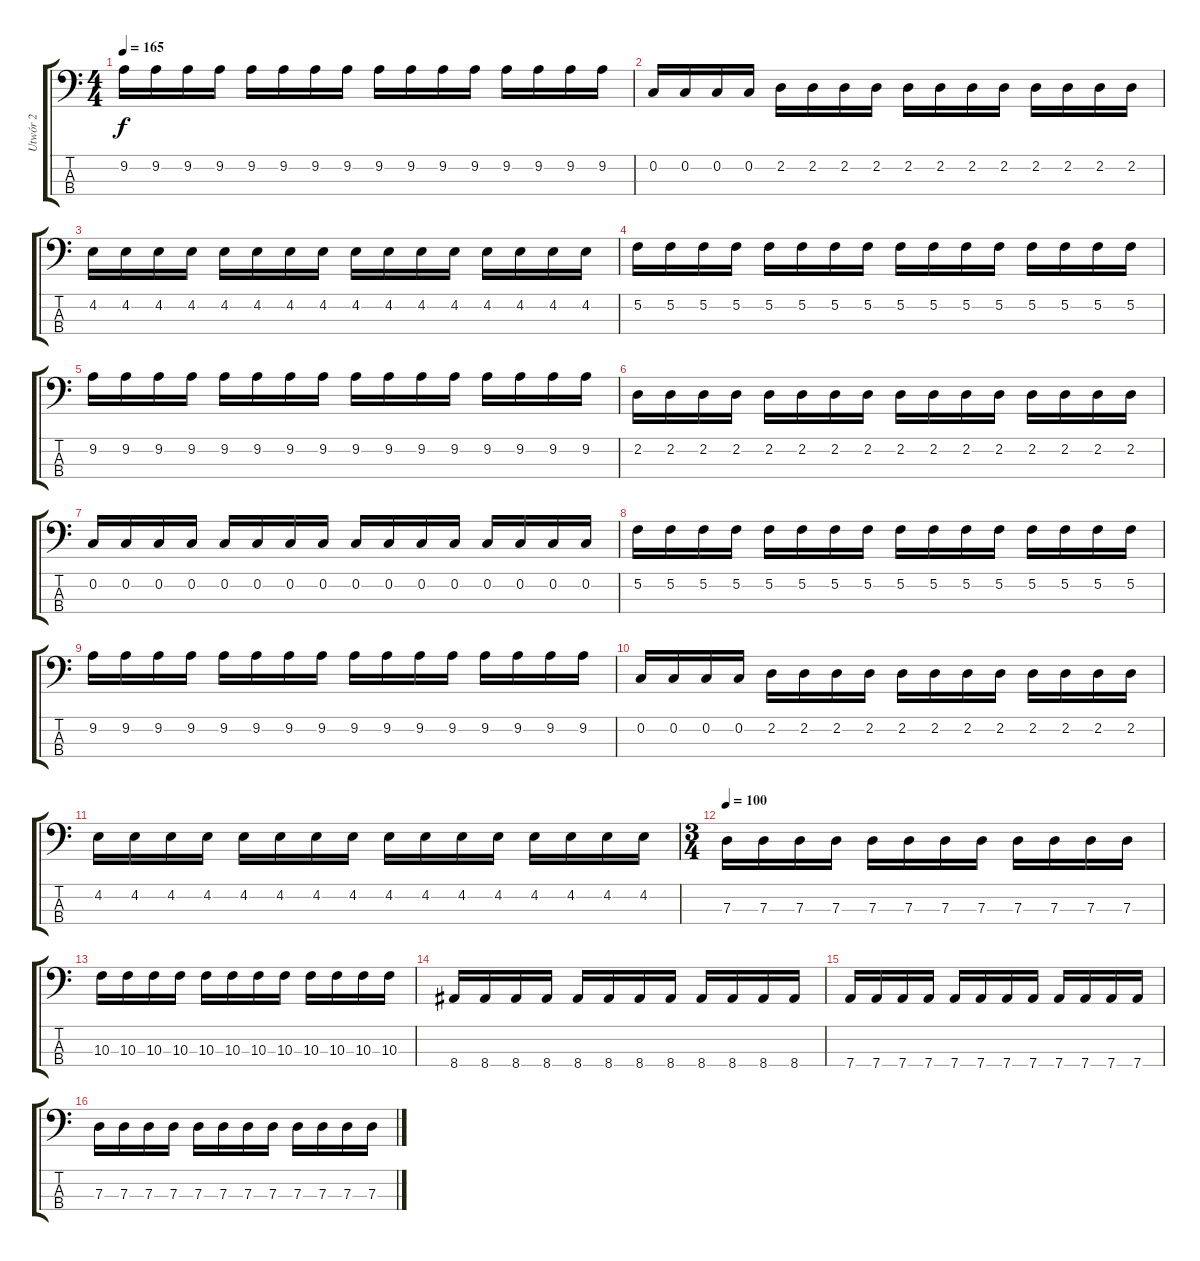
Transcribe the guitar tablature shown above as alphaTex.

\track ("Utwór 2" "Utwór 2") {instrument electricbassfinger}
\staff {score tabs}
\tuning (F2 C2 G1 D1) {hide}
\ts (4 4)
\tempo 165
\clef f4
\ks c
9.2.16{dy f} 9.2.16 9.2.16 9.2.16 9.2.16 9.2.16 9.2.16 9.2.16 9.2.16 9.2.16 9.2.16 9.2.16 9.2.16 9.2.16 9.2.16 9.2.16 |
0.2.16 0.2.16 0.2.16 0.2.16 2.2.16 2.2.16 2.2.16 2.2.16 2.2.16 2.2.16 2.2.16 2.2.16 2.2.16 2.2.16 2.2.16 2.2.16 |
4.2.16 4.2.16 4.2.16 4.2.16 4.2.16 4.2.16 4.2.16 4.2.16 4.2.16 4.2.16 4.2.16 4.2.16 4.2.16 4.2.16 4.2.16 4.2.16 |
5.2.16 5.2.16 5.2.16 5.2.16 5.2.16 5.2.16 5.2.16 5.2.16 5.2.16 5.2.16 5.2.16 5.2.16 5.2.16 5.2.16 5.2.16 5.2.16 |
9.2.16 9.2.16 9.2.16 9.2.16 9.2.16 9.2.16 9.2.16 9.2.16 9.2.16 9.2.16 9.2.16 9.2.16 9.2.16 9.2.16 9.2.16 9.2.16 |
2.2.16 2.2.16 2.2.16 2.2.16 2.2.16 2.2.16 2.2.16 2.2.16 2.2.16 2.2.16 2.2.16 2.2.16 2.2.16 2.2.16 2.2.16 2.2.16 |
0.2.16 0.2.16 0.2.16 0.2.16 0.2.16 0.2.16 0.2.16 0.2.16 0.2.16 0.2.16 0.2.16 0.2.16 0.2.16 0.2.16 0.2.16 0.2.16 |
5.2.16 5.2.16 5.2.16 5.2.16 5.2.16 5.2.16 5.2.16 5.2.16 5.2.16 5.2.16 5.2.16 5.2.16 5.2.16 5.2.16 5.2.16 5.2.16 |
9.2.16 9.2.16 9.2.16 9.2.16 9.2.16 9.2.16 9.2.16 9.2.16 9.2.16 9.2.16 9.2.16 9.2.16 9.2.16 9.2.16 9.2.16 9.2.16 |
0.2.16 0.2.16 0.2.16 0.2.16 2.2.16 2.2.16 2.2.16 2.2.16 2.2.16 2.2.16 2.2.16 2.2.16 2.2.16 2.2.16 2.2.16 2.2.16 |
4.2.16 4.2.16 4.2.16 4.2.16 4.2.16 4.2.16 4.2.16 4.2.16 4.2.16 4.2.16 4.2.16 4.2.16 4.2.16 4.2.16 4.2.16 4.2.16 |
\ts (3 4)
\tempo 100
7.3.16 7.3.16 7.3.16 7.3.16 7.3.16 7.3.16 7.3.16 7.3.16 7.3.16 7.3.16 7.3.16 7.3.16 |
10.3.16 10.3.16 10.3.16 10.3.16 10.3.16 10.3.16 10.3.16 10.3.16 10.3.16 10.3.16 10.3.16 10.3.16 |
8.4.16 8.4.16 8.4.16 8.4.16 8.4.16 8.4.16 8.4.16 8.4.16 8.4.16 8.4.16 8.4.16 8.4.16 |
7.4.16 7.4.16 7.4.16 7.4.16 7.4.16 7.4.16 7.4.16 7.4.16 7.4.16 7.4.16 7.4.16 7.4.16 |
7.3.16 7.3.16 7.3.16 7.3.16 7.3.16 7.3.16 7.3.16 7.3.16 7.3.16 7.3.16 7.3.16 7.3.16
